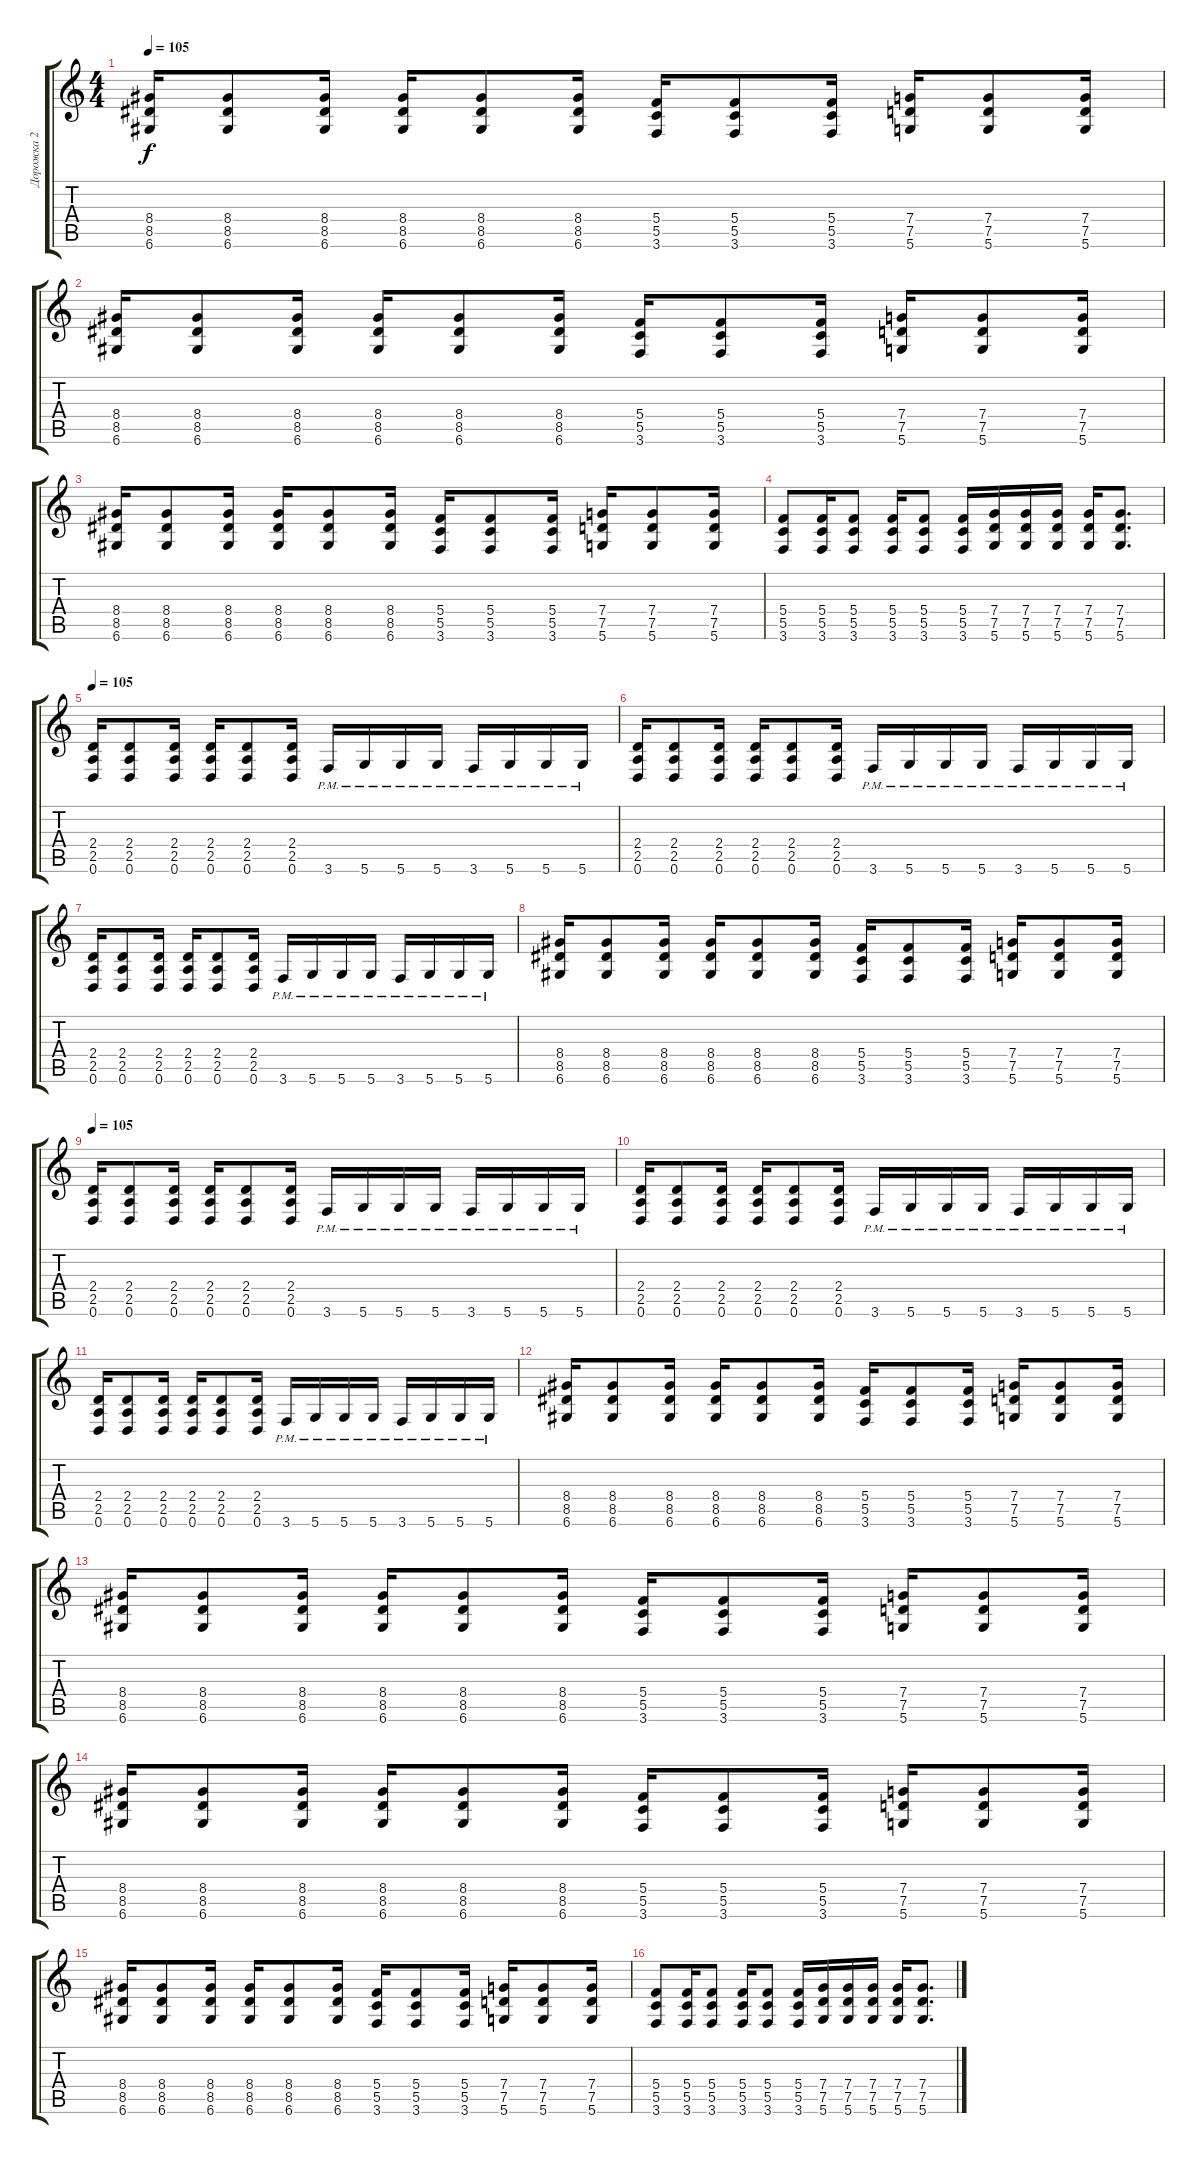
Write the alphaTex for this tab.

\track ("Дорожка 2" "Дорожка 2") {instrument distortionguitar}
\staff {score tabs}
\tuning (D4 A3 F3 C3 G2 D2) {hide}
\ts (4 4)
\tempo 105
\clef g2
\ks c
(8.4 8.5 6.6).16{dy f} (8.4 8.5 6.6).8 (8.4 8.5 6.6).16 (8.4 8.5 6.6).16 (8.4 8.5 6.6).8 (8.4 8.5 6.6).16 (5.4 5.5 3.6).16 (5.4 5.5 3.6).8 (5.4 5.5 3.6).16 (7.4 7.5 5.6).16 (7.4 7.5 5.6).8 (7.4 7.5 5.6).16 |
(8.4 8.5 6.6).16 (8.4 8.5 6.6).8 (8.4 8.5 6.6).16 (8.4 8.5 6.6).16 (8.4 8.5 6.6).8 (8.4 8.5 6.6).16 (5.4 5.5 3.6).16 (5.4 5.5 3.6).8 (5.4 5.5 3.6).16 (7.4 7.5 5.6).16 (7.4 7.5 5.6).8 (7.4 7.5 5.6).16 |
(8.4 8.5 6.6).16 (8.4 8.5 6.6).8 (8.4 8.5 6.6).16 (8.4 8.5 6.6).16 (8.4 8.5 6.6).8 (8.4 8.5 6.6).16 (5.4 5.5 3.6).16 (5.4 5.5 3.6).8 (5.4 5.5 3.6).16 (7.4 7.5 5.6).16 (7.4 7.5 5.6).8 (7.4 7.5 5.6).16 |
(5.4 5.5 3.6).8 (5.4 5.5 3.6).16 (5.4 5.5 3.6).8 (5.4 5.5 3.6).16 (5.4 5.5 3.6).8 (5.4 5.5 3.6).16 (7.4 7.5 5.6).16 (7.4 7.5 5.6).16 (7.4 7.5 5.6).16 (7.4 7.5 5.6).16 (7.4 7.5 5.6).8{d} |
\tempo 105
(2.4 2.5 0.6).16 (2.4 2.5 0.6).8 (2.4 2.5 0.6).16 (2.4 2.5 0.6).16 (2.4 2.5 0.6).8 (2.4 2.5 0.6).16 3.6{pm}.16 5.6{pm}.16 5.6{pm}.16 5.6{pm}.16 3.6{pm}.16 5.6{pm}.16 5.6{pm}.16 5.6{pm}.16 |
(2.4 2.5 0.6).16 (2.4 2.5 0.6).8 (2.4 2.5 0.6).16 (2.4 2.5 0.6).16 (2.4 2.5 0.6).8 (2.4 2.5 0.6).16 3.6{pm}.16 5.6{pm}.16 5.6{pm}.16 5.6{pm}.16 3.6{pm}.16 5.6{pm}.16 5.6{pm}.16 5.6{pm}.16 |
(2.4 2.5 0.6).16 (2.4 2.5 0.6).8 (2.4 2.5 0.6).16 (2.4 2.5 0.6).16 (2.4 2.5 0.6).8 (2.4 2.5 0.6).16 3.6{pm}.16 5.6{pm}.16 5.6{pm}.16 5.6{pm}.16 3.6{pm}.16 5.6{pm}.16 5.6{pm}.16 5.6{pm}.16 |
(8.4 8.5 6.6).16 (8.4 8.5 6.6).8 (8.4 8.5 6.6).16 (8.4 8.5 6.6).16 (8.4 8.5 6.6).8 (8.4 8.5 6.6).16 (5.4 5.5 3.6).16 (5.4 5.5 3.6).8 (5.4 5.5 3.6).16 (7.4 7.5 5.6).16 (7.4 7.5 5.6).8 (7.4 7.5 5.6).16 |
\tempo 105
(2.4 2.5 0.6).16 (2.4 2.5 0.6).8 (2.4 2.5 0.6).16 (2.4 2.5 0.6).16 (2.4 2.5 0.6).8 (2.4 2.5 0.6).16 3.6{pm}.16 5.6{pm}.16 5.6{pm}.16 5.6{pm}.16 3.6{pm}.16 5.6{pm}.16 5.6{pm}.16 5.6{pm}.16 |
(2.4 2.5 0.6).16 (2.4 2.5 0.6).8 (2.4 2.5 0.6).16 (2.4 2.5 0.6).16 (2.4 2.5 0.6).8 (2.4 2.5 0.6).16 3.6{pm}.16 5.6{pm}.16 5.6{pm}.16 5.6{pm}.16 3.6{pm}.16 5.6{pm}.16 5.6{pm}.16 5.6{pm}.16 |
(2.4 2.5 0.6).16 (2.4 2.5 0.6).8 (2.4 2.5 0.6).16 (2.4 2.5 0.6).16 (2.4 2.5 0.6).8 (2.4 2.5 0.6).16 3.6{pm}.16 5.6{pm}.16 5.6{pm}.16 5.6{pm}.16 3.6{pm}.16 5.6{pm}.16 5.6{pm}.16 5.6{pm}.16 |
(8.4 8.5 6.6).16 (8.4 8.5 6.6).8 (8.4 8.5 6.6).16 (8.4 8.5 6.6).16 (8.4 8.5 6.6).8 (8.4 8.5 6.6).16 (5.4 5.5 3.6).16 (5.4 5.5 3.6).8 (5.4 5.5 3.6).16 (7.4 7.5 5.6).16 (7.4 7.5 5.6).8 (7.4 7.5 5.6).16 |
(8.4 8.5 6.6).16 (8.4 8.5 6.6).8 (8.4 8.5 6.6).16 (8.4 8.5 6.6).16 (8.4 8.5 6.6).8 (8.4 8.5 6.6).16 (5.4 5.5 3.6).16 (5.4 5.5 3.6).8 (5.4 5.5 3.6).16 (7.4 7.5 5.6).16 (7.4 7.5 5.6).8 (7.4 7.5 5.6).16 |
(8.4 8.5 6.6).16 (8.4 8.5 6.6).8 (8.4 8.5 6.6).16 (8.4 8.5 6.6).16 (8.4 8.5 6.6).8 (8.4 8.5 6.6).16 (5.4 5.5 3.6).16 (5.4 5.5 3.6).8 (5.4 5.5 3.6).16 (7.4 7.5 5.6).16 (7.4 7.5 5.6).8 (7.4 7.5 5.6).16 |
(8.4 8.5 6.6).16 (8.4 8.5 6.6).8 (8.4 8.5 6.6).16 (8.4 8.5 6.6).16 (8.4 8.5 6.6).8 (8.4 8.5 6.6).16 (5.4 5.5 3.6).16 (5.4 5.5 3.6).8 (5.4 5.5 3.6).16 (7.4 7.5 5.6).16 (7.4 7.5 5.6).8 (7.4 7.5 5.6).16 |
(5.4 5.5 3.6).8 (5.4 5.5 3.6).16 (5.4 5.5 3.6).8 (5.4 5.5 3.6).16 (5.4 5.5 3.6).8 (5.4 5.5 3.6).16 (7.4 7.5 5.6).16 (7.4 7.5 5.6).16 (7.4 7.5 5.6).16 (7.4 7.5 5.6).16 (7.4 7.5 5.6).8{d}
